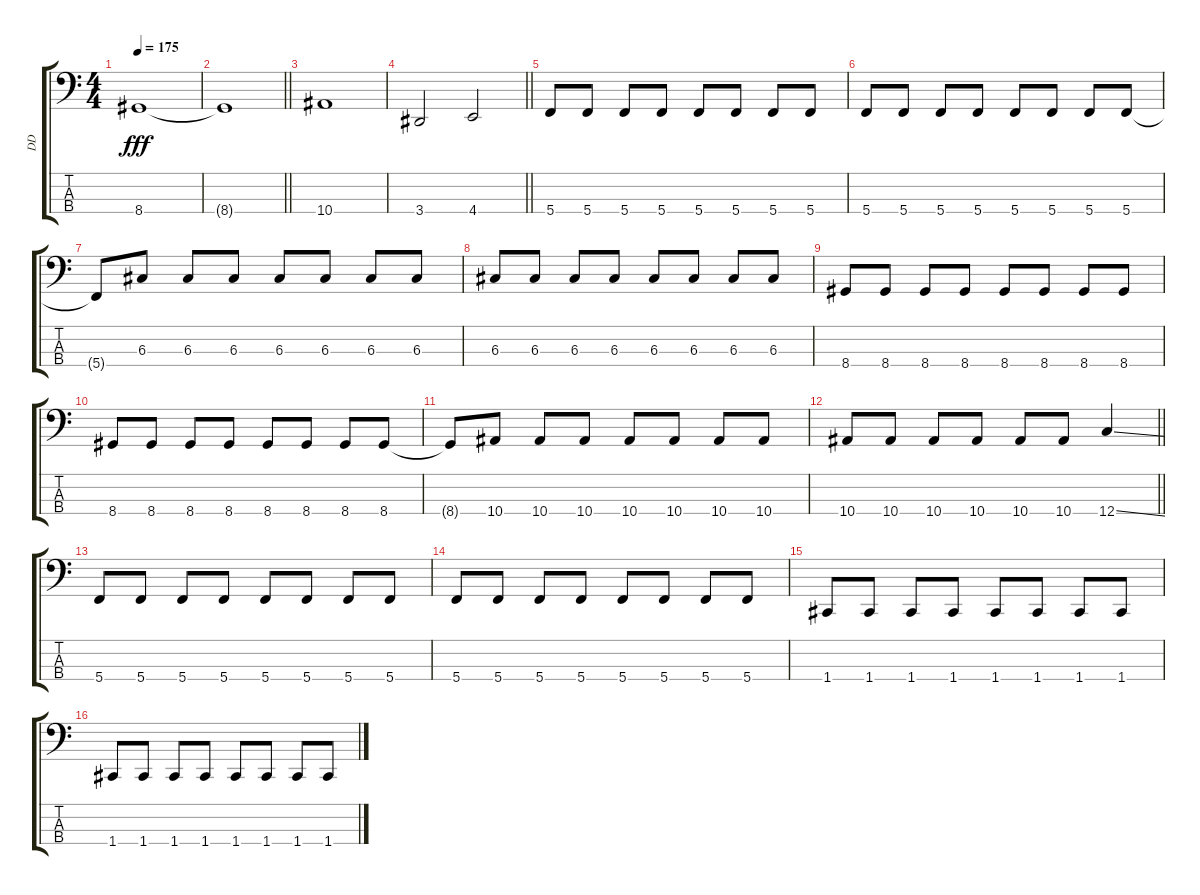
\track ("DD" "DD") {instrument electricbassfinger}
\staff {score tabs}
\tuning (F2 C2 G1 C1) {hide}
\ts (4 4)
\tempo 175
\clef f4
\ks c
8.4.1{dy fff} |
\barLineRight lightlight
8.4{t}.1 |
\section ("" "")
10.4.1 |
\barLineRight lightlight
3.4.2 4.4.2 |
\section ("" "")
5.4.8 5.4.8 5.4.8 5.4.8 5.4.8 5.4.8 5.4.8 5.4.8 |
5.4.8 5.4.8 5.4.8 5.4.8 5.4.8 5.4.8 5.4.8 5.4.8 |
5.4{t}.8 6.3.8 6.3.8 6.3.8 6.3.8 6.3.8 6.3.8 6.3.8 |
6.3.8 6.3.8 6.3.8 6.3.8 6.3.8 6.3.8 6.3.8 6.3.8 |
8.4.8 8.4.8 8.4.8 8.4.8 8.4.8 8.4.8 8.4.8 8.4.8 |
8.4.8 8.4.8 8.4.8 8.4.8 8.4.8 8.4.8 8.4.8 8.4.8 |
8.4{t}.8 10.4.8 10.4.8 10.4.8 10.4.8 10.4.8 10.4.8 10.4.8 |
\barLineRight lightlight
10.4.8 10.4.8 10.4.8 10.4.8 10.4.8 10.4.8 12.4{ss}.4 |
\section ("" "")
5.4.8 5.4.8 5.4.8 5.4.8 5.4.8 5.4.8 5.4.8 5.4.8 |
5.4.8 5.4.8 5.4.8 5.4.8 5.4.8 5.4.8 5.4.8 5.4.8 |
1.4.8 1.4.8 1.4.8 1.4.8 1.4.8 1.4.8 1.4.8 1.4.8 |
1.4.8 1.4.8 1.4.8 1.4.8 1.4.8 1.4.8 1.4.8 1.4.8
